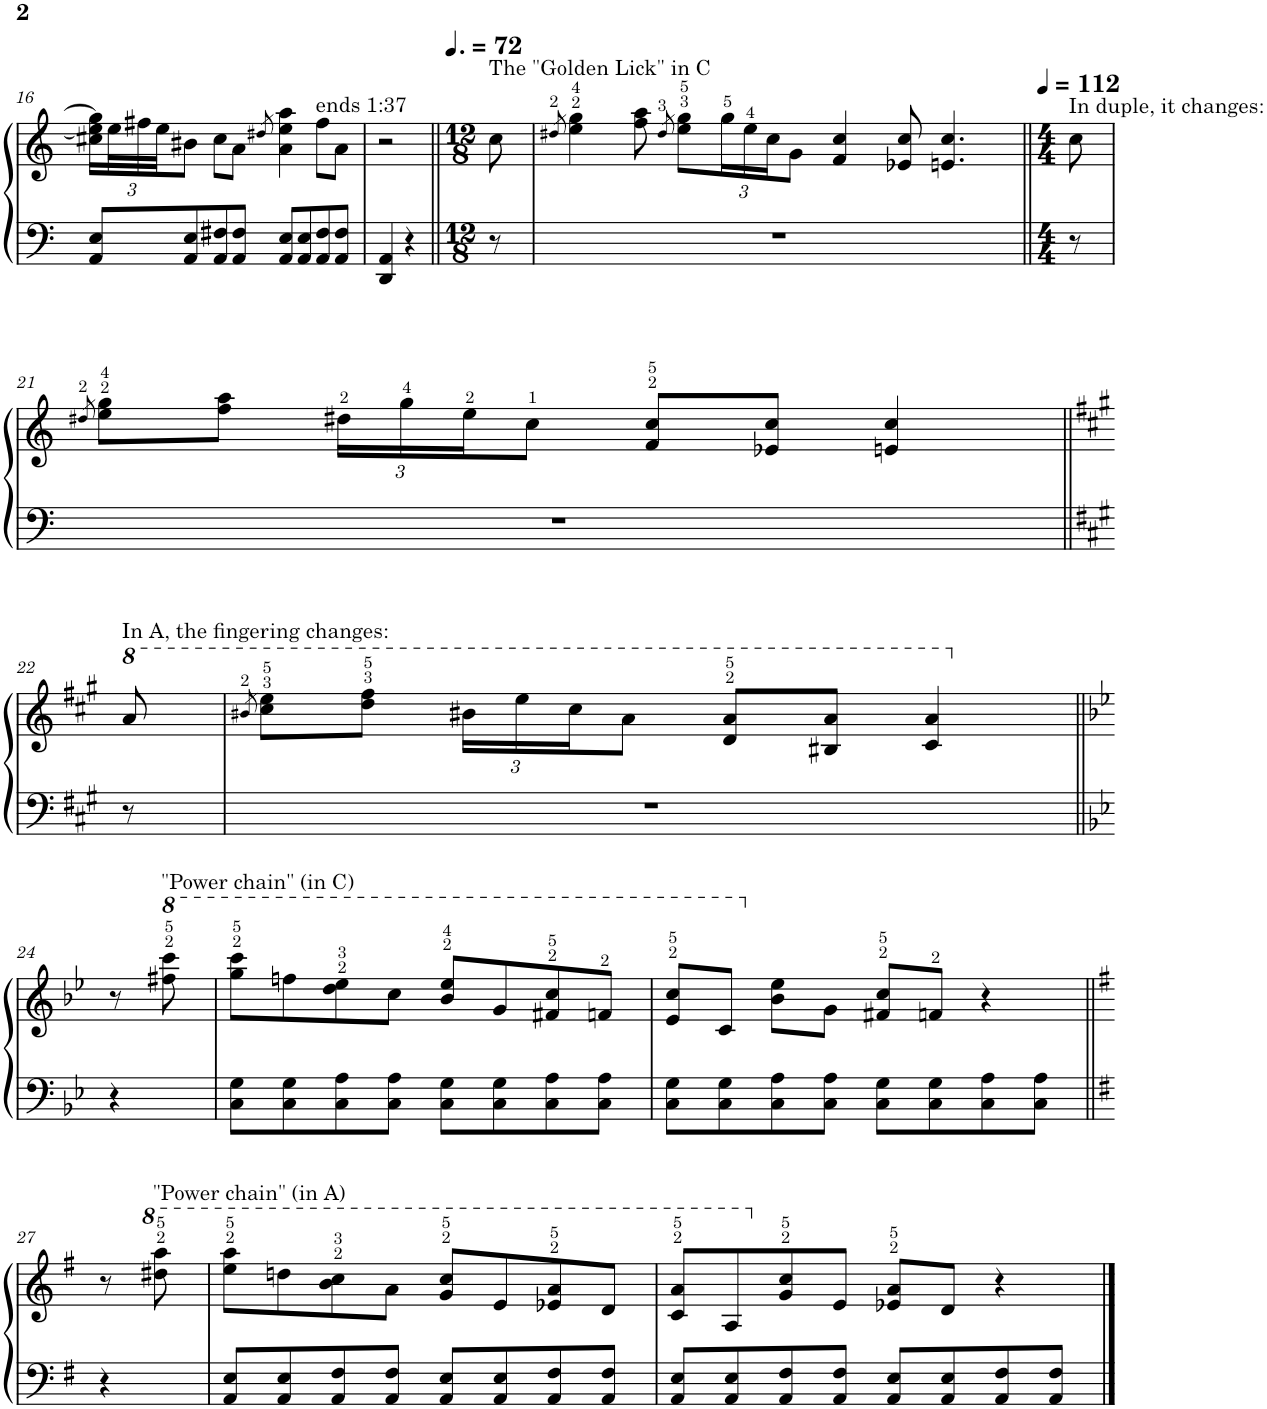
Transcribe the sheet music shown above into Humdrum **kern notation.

**kern	**kern
*part1	*part1
*staff2	*staff1
*I"Piano	*
*I'Pno.	*
!!LO:PB:g=z
*clefF4	*clefG2
*k[]	*k[]
*M4/4	*M4/4
=16	=16
8AA/ 8E/L	16cc#X\ 16ee\] 16gg\]LL
*	*Xbrackettup
.	48ee\L
.	48ff#X\
.	48ee\JJ
8AA/ 8E/	8b#X\J
8AA/ 8F#X/	8cc#\L
8AA/ 8F#/J	8a\J
.	8qdd#X/
8AA/ 8E/L	4a\ 4ee\ 4aa\
8AA/ 8E/	.
!	!LO:TX:a:t=ends 1&colon;37
8AA/ 8F#/	8ff#\L
8AA/ 8F#/J	8a\J
=17	=17
4DD/ 4AA/	2r
4r	.
=18||	=18||
*M12/8	*M12/8
*	*MM108
!	!LO:TX:a:t=The "Golden Lick" in C
8r	8cc\
=19	=19
.	8qdd#X/
1.r	4ee\ 4gg\
.	8ff\ 8aa\
.	8qdd#/
.	8ee\ 8gg\L
.	24gg\L
.	24ee\
.	24cc\J
.	8g\J
.	4f/ 4cc/
.	8e-X/ 8cc/
.	4.en/ 4.cc/
=20||	=20||
*M4/4	*M4/4
*	*MM112
!	!LO:TX:a:t=In duple, it changes&colon;
8r	8cc\
!!LO:LB:g=z
=21	=21
.	8qdd#X/
1r	8ee\ 8gg\L
.	8ff\ 8aa\J
.	24dd#X\LL
.	24gg\
.	24ee\J
.	8cc\J
.	8f/ 8cc/L
.	8e-X/ 8cc/J
.	4en/ 4cc/
!!LO:LB:g=z
=22||	=22||
*k[f#c#g#]	*k[f#c#g#]
*	*8va
!	!LO:TX:a:t=In A, the fingering changes&colon;
8r	8aa/
=23	=23
.	8qbb#X/
1r	8ccc#\ 8eee\L
.	8ddd\ 8fff#\J
.	24bb#X\LL
.	24eee\
.	24ccc#\J
.	8aa\J
.	8dd/ 8aa/L
.	8b#X/ 8aa/J
.	4cc#/ 4aa/
!!LO:LB:g=z
=24||	=24||
*k[b-e-]	*k[b-e-]
*	*X8va
4r	8r
*	*8va
!	!LO:TX:a:t="Power chain" (in C)
.	8fff#X\ 8cccc\
=25	=25
8C\ 8G\L	8ggg\ 8cccc\L
8C\ 8G\	8fffn\
8C\ 8A\	8ddd\ 8eee-\
8C\ 8A\J	8ccc\J
8C\ 8G\L	8bb-/ 8eee-/L
8C\ 8G\	8gg/
8C\ 8A\	8ff#X/ 8ccc/
8C\ 8A\J	8ffn/J
=26	=26
8C\ 8G\L	8ee-/ 8ccc/L
8C\ 8G\	8cc/J
*	*X8va
8C\ 8A\	8b-\ 8ee-\L
8C\ 8A\J	8g\J
8C\ 8G\L	8f#X/ 8cc/L
8C\ 8G\	8fn/J
8C\ 8A\	4r
8C\ 8A\J	.
!!LO:LB:g=z
=27||	=27||
*k[f#]	*k[f#]
4r	8r
*	*8va
!	!LO:TX:a:t="Power chain" (in A)
.	8ddd#X\ 8aaa\
=28	=28
8AA/ 8E/L	8eee\ 8aaa\L
8AA/ 8E/	8dddn\
8AA/ 8F#/	8bb\ 8ccc\
8AA/ 8F#/J	8aa\J
8AA/ 8E/L	8gg/ 8ccc/L
8AA/ 8E/	8ee/
8AA/ 8F#/	8ee-X/ 8aa/
8AA/ 8F#/J	8dd/J
=29	=29
8AA/ 8E/L	8cc/ 8aa/L
8AA/ 8E/	8a/
*	*X8va
8AA/ 8F#/	8g/ 8cc/
8AA/ 8F#/J	8e/J
8AA/ 8E/L	8e-X/ 8a/L
8AA/ 8E/	8d/J
8AA/ 8F#/	4r
8AA/ 8F#/J	.
==	==
*-	*-
